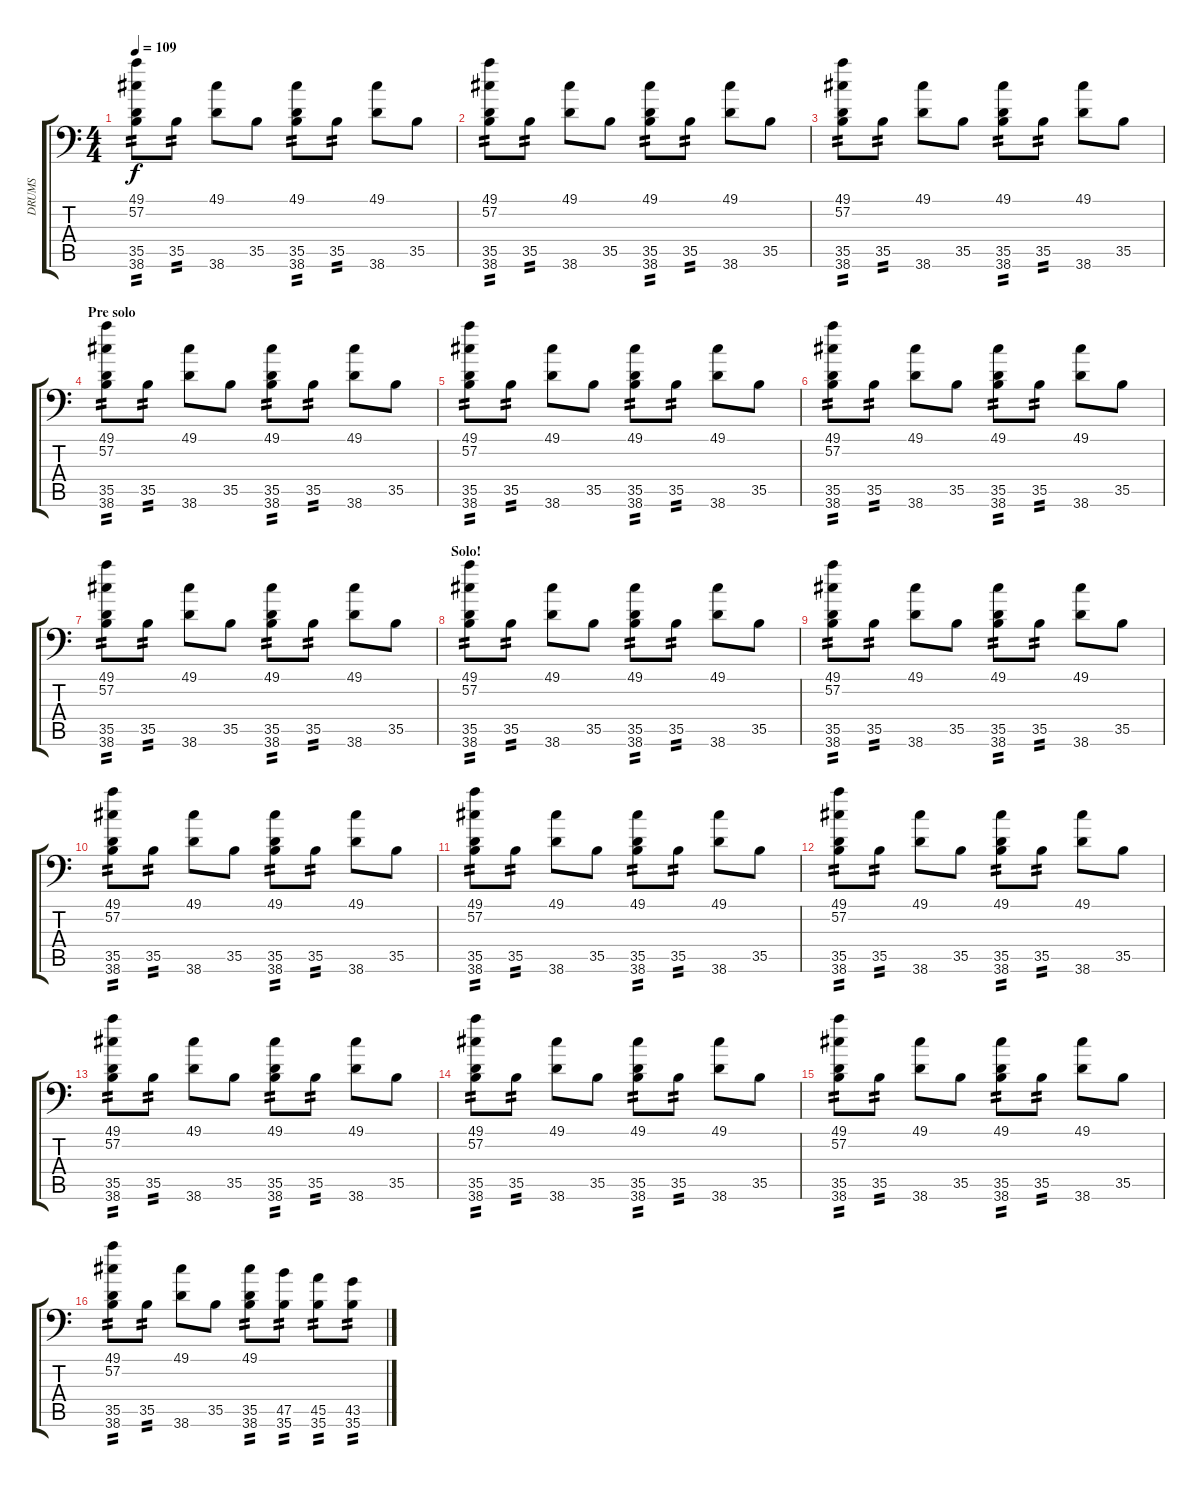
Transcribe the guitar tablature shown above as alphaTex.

\track ("DRUMS" "DRUMS") {instrument acousticgrandpiano}
\staff {score tabs}
\tuning (C-1 C-1 C-1 C-1 C-1 C-1) {hide}
\ts (4 4)
\tempo 109
\clef f4
\ks c
(49.1 57.2 35.5 38.6).8{tp 2 dy f} 35.5.8{tp 2} (49.1 38.6).8 35.5.8 (49.1 35.5 38.6).8{tp 2} 35.5.8{tp 2} (49.1 38.6).8 35.5.8 |
(49.1 57.2 35.5 38.6).8{tp 2} 35.5.8{tp 2} (49.1 38.6).8 35.5.8 (49.1 35.5 38.6).8{tp 2} 35.5.8{tp 2} (49.1 38.6).8 35.5.8 |
(49.1 57.2 35.5 38.6).8{tp 2} 35.5.8{tp 2} (49.1 38.6).8 35.5.8 (49.1 35.5 38.6).8{tp 2} 35.5.8{tp 2} (49.1 38.6).8 35.5.8 |
\section ("" "Pre solo")
(49.1 57.2 35.5 38.6).8{tp 2} 35.5.8{tp 2} (49.1 38.6).8 35.5.8 (49.1 35.5 38.6).8{tp 2} 35.5.8{tp 2} (49.1 38.6).8 35.5.8 |
(49.1 57.2 35.5 38.6).8{tp 2} 35.5.8{tp 2} (49.1 38.6).8 35.5.8 (49.1 35.5 38.6).8{tp 2} 35.5.8{tp 2} (49.1 38.6).8 35.5.8 |
(49.1 57.2 35.5 38.6).8{tp 2} 35.5.8{tp 2} (49.1 38.6).8 35.5.8 (49.1 35.5 38.6).8{tp 2} 35.5.8{tp 2} (49.1 38.6).8 35.5.8 |
(49.1 57.2 35.5 38.6).8{tp 2} 35.5.8{tp 2} (49.1 38.6).8 35.5.8 (49.1 35.5 38.6).8{tp 2} 35.5.8{tp 2} (49.1 38.6).8 35.5.8 |
\section ("" "Solo!")
(49.1 57.2 35.5 38.6).8{tp 2} 35.5.8{tp 2} (49.1 38.6).8 35.5.8 (49.1 35.5 38.6).8{tp 2} 35.5.8{tp 2} (49.1 38.6).8 35.5.8 |
(49.1 57.2 35.5 38.6).8{tp 2} 35.5.8{tp 2} (49.1 38.6).8 35.5.8 (49.1 35.5 38.6).8{tp 2} 35.5.8{tp 2} (49.1 38.6).8 35.5.8 |
(49.1 57.2 35.5 38.6).8{tp 2} 35.5.8{tp 2} (49.1 38.6).8 35.5.8 (49.1 35.5 38.6).8{tp 2} 35.5.8{tp 2} (49.1 38.6).8 35.5.8 |
(49.1 57.2 35.5 38.6).8{tp 2} 35.5.8{tp 2} (49.1 38.6).8 35.5.8 (49.1 35.5 38.6).8{tp 2} 35.5.8{tp 2} (49.1 38.6).8 35.5.8 |
(49.1 57.2 35.5 38.6).8{tp 2} 35.5.8{tp 2} (49.1 38.6).8 35.5.8 (49.1 35.5 38.6).8{tp 2} 35.5.8{tp 2} (49.1 38.6).8 35.5.8 |
(49.1 57.2 35.5 38.6).8{tp 2} 35.5.8{tp 2} (49.1 38.6).8 35.5.8 (49.1 35.5 38.6).8{tp 2} 35.5.8{tp 2} (49.1 38.6).8 35.5.8 |
(49.1 57.2 35.5 38.6).8{tp 2} 35.5.8{tp 2} (49.1 38.6).8 35.5.8 (49.1 35.5 38.6).8{tp 2} 35.5.8{tp 2} (49.1 38.6).8 35.5.8 |
(49.1 57.2 35.5 38.6).8{tp 2} 35.5.8{tp 2} (49.1 38.6).8 35.5.8 (49.1 35.5 38.6).8{tp 2} 35.5.8{tp 2} (49.1 38.6).8 35.5.8 |
(49.1 57.2 35.5 38.6).8{tp 2} 35.5.8{tp 2} (49.1 38.6).8 35.5.8 (49.1 35.5 38.6).8{tp 2} (47.5 35.6).8{tp 2} (45.5 35.6).8{tp 2} (43.5 35.6).8{tp 2}
